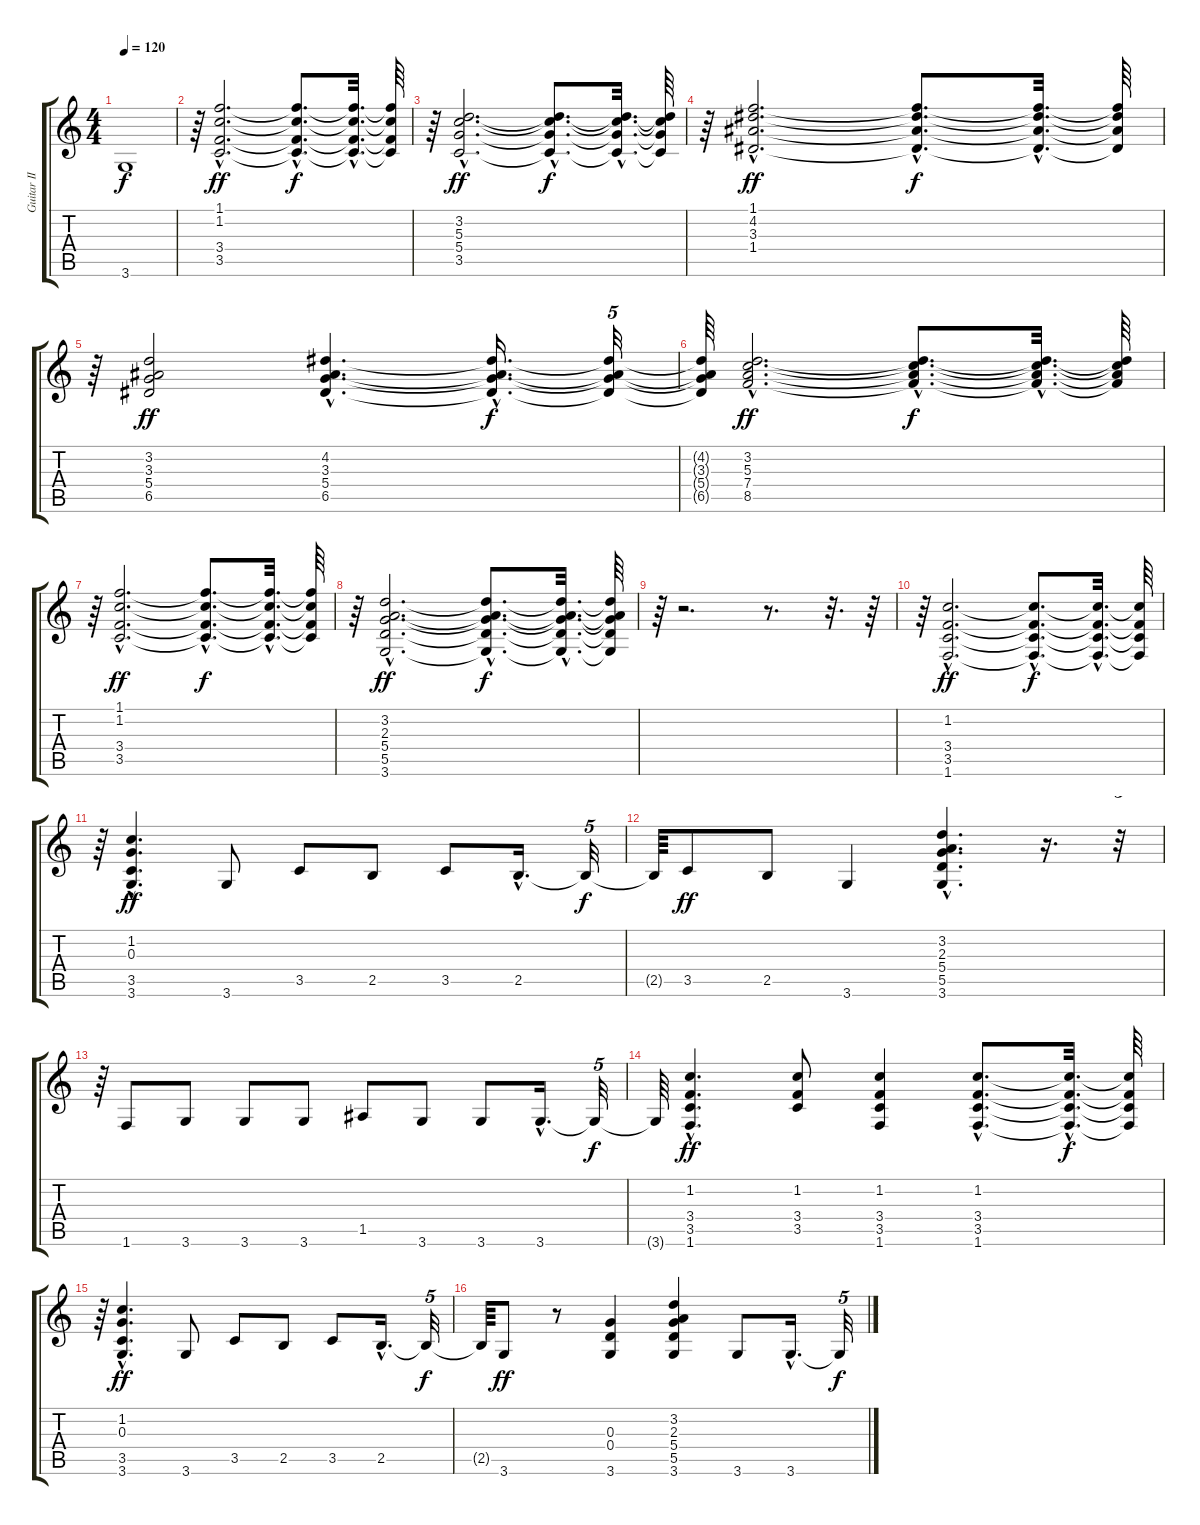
\track ("Guitar II" "Guitar II") {instrument electricguitarjazz}
\staff {score tabs}
\tuning (E4 B3 G3 D3 A2 E2) {hide}
\ts (4 4)
\tempo 120
\clef g2
\ks c
3.6{t}.1{dy f} |
r.64 (1.1{hac} 1.2{hac} 3.4{hac} 3.5{hac}).2{d dy ff} (1.1{hac t} 1.2{hac t} 3.4{hac t} 3.5{hac t}).8{d dy f} (1.1{hac t} 1.2{hac t} 3.4{hac t} 3.5{hac t}).32{d} (1.1{t} 1.2{t} 3.4{t} 3.5{t}).64 |
r.64 (3.2{hac} 5.3{hac} 5.4{hac} 3.5{hac}).2{d dy ff} (3.2{hac t} 5.3{hac t} 5.4{hac t} 3.5{hac t}).8{d dy f} (3.2{hac t} 5.3{hac t} 5.4{hac t} 3.5{hac t}).32{d} (3.2{t} 5.3{t} 5.4{t} 3.5{t}).64 |
r.64 (1.1{hac} 4.2{hac} 3.3{hac} 1.4{hac}).2{d dy ff} (1.1{hac t} 4.2{hac t} 3.3{hac t} 1.4{hac t}).8{d dy f} (1.1{hac t} 4.2{hac t} 3.3{hac t} 1.4{hac t}).32{d} (1.1{t} 4.2{t} 3.3{t} 1.4{t}).64 |
r.64 (3.2 3.3 5.4 6.5).2{dy ff} (4.2{hac} 3.3{hac} 5.4{hac} 6.5{hac}).4{d} (4.2{hac t} 3.3{hac t} 5.4{hac t} 6.5{hac t}).16{d dy f} (4.2{t} 3.3{t} 5.4{t} 6.5{t}).32{tu (5 4)} |
(4.2{t} 3.3{t} 5.4{t} 6.5{t}).64 (3.2{hac} 5.3{hac} 7.4{hac} 8.5{hac}).2{d dy ff} (3.2{hac t} 5.3{hac t} 7.4{hac t} 8.5{hac t}).8{d dy f} (3.2{hac t} 5.3{hac t} 7.4{hac t} 8.5{hac t}).32{d} (3.2{t} 5.3{t} 7.4{t} 8.5{t}).64 |
r.64 (1.1{hac} 1.2{hac} 3.4{hac} 3.5{hac}).2{d dy ff} (1.1{hac t} 1.2{hac t} 3.4{hac t} 3.5{hac t}).8{d dy f} (1.1{hac t} 1.2{hac t} 3.4{hac t} 3.5{hac t}).32{d} (1.1{t} 1.2{t} 3.4{t} 3.5{t}).64 |
r.64 (3.2{hac} 2.3{hac} 5.4{hac} 5.5{hac} 3.6{hac}).2{d dy ff} (3.2{hac t} 2.3{hac t} 5.4{hac t} 5.5{hac t} 3.6{hac t}).8{d dy f} (3.2{hac t} 2.3{hac t} 5.4{hac t} 5.5{hac t} 3.6{hac t}).32{d} (3.2{t} 2.3{t} 5.4{t} 5.5{t} 3.6{t}).64 |
r.64 r.2{d} r.8{d} r.32{d} r.64 |
r.64 (1.2{hac} 3.4{hac} 3.5{hac} 1.6{hac}).2{d dy ff} (1.2{hac t} 3.4{hac t} 3.5{hac t} 1.6{hac t}).8{d dy f} (1.2{hac t} 3.4{hac t} 3.5{hac t} 1.6{hac t}).32{d} (1.2{t} 3.4{t} 3.5{t} 1.6{t}).64 |
r.64 (1.2{hac} 0.3{hac} 3.5{hac} 3.6{hac}).4{d dy ff} 3.6.8 3.5.8 2.5.8 3.5.8 2.5{hac}.16{d} 2.5{t}.32{tu (5 4) dy f} |
2.5{t}.64 3.5.8{dy ff} 2.5.8 3.6.4 (3.2{hac} 2.3{hac} 5.4{hac} 5.5{hac} 3.6{hac}).4{d} r.16{d} r.32{tu (5 4)} |
r.64 1.6.8 3.6.8 3.6.8 3.6.8 1.5.8 3.6.8 3.6.8 3.6{hac}.16{d} 3.6{t}.32{tu (5 4) dy f} |
3.6{t}.64 (1.2{hac} 3.4{hac} 3.5{hac} 1.6{hac}).4{d dy ff} (1.2 3.4 3.5).8 (1.2 3.4 3.5 1.6).4 (1.2{hac} 3.4{hac} 3.5{hac} 1.6{hac}).8{d} (1.2{hac t} 3.4{hac t} 3.5{hac t} 1.6{hac t}).32{d dy f} (1.2{t} 3.4{t} 3.5{t} 1.6{t}).64 |
r.64 (1.2{hac} 0.3{hac} 3.5{hac} 3.6{hac}).4{d dy ff} 3.6.8 3.5.8 2.5.8 3.5.8 2.5{hac}.16{d} 2.5{t}.32{tu (5 4) dy f} |
2.5{t}.64 3.6.8{dy ff} r.8 (0.3 0.4 3.6).4 (3.2 2.3 5.4 5.5 3.6).4 3.6.8 3.6{hac}.16{d} 3.6{t}.32{tu (5 4) dy f}
